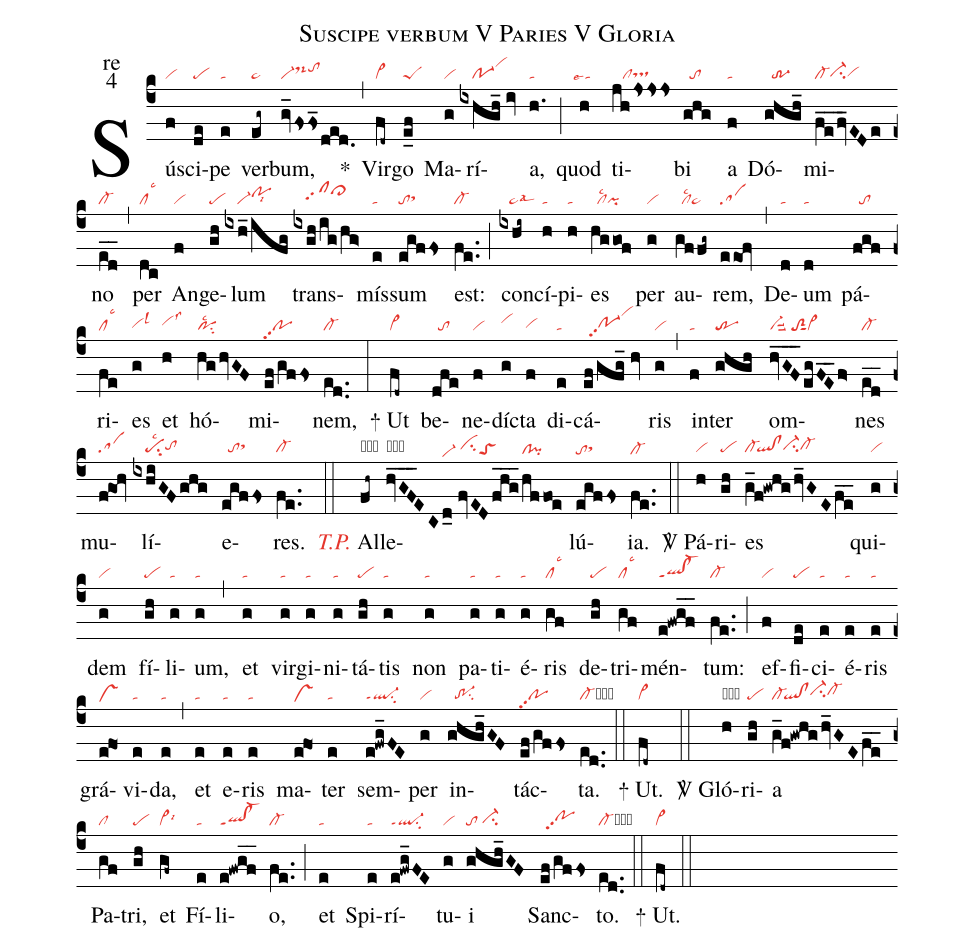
name:Suscipe verbum V Paries V Gloria;
office-part:re;
mode:4;
nabc-lines:1;
%%
(c4) Sú(f|vi)sci(de|pe)pe(e|ta) ver(eg~|ta>)bum,(gv_/fsfs_ded.|vi-ds-hitohi) <sp>*</sp>(,) Vir(fd~|vi>)go(e_f|peS) Ma(g|vi)rí(ixhgh_//iv|////po-1vihk)a,(h.|ta) (;) quod(h|``talse4) ti(jhjsjsjs|///cltshg)bi(ghg|//to) a(f|ta) Dó(ghgh_|//tr-3)mi(fe__/fv_EDe|cl-ci-hgvihg)no(ed__|cl-) (,) per(dc|cllsc3) An(f|vi)ge(gh|pe)lum(ixh_/ifg|////vi-pohilsi8) trans(ixgh/ig/hg>|////clhhpp2cl>hj)mís(e|ta)sum(egffs|tosthh) est:(fe..|cl-) (;) con(ixhi~|///ta>lsal3)cí(h|ta)pi(h|ta)es(hggof|//cllsc2pi) per(g|vi) au(gffg~|//cllsc2ta>)rem,(eeof|sa) (,) De(d|ta)um(d|ta) pá(fgf|//to)ri(fe|cllsc3)es(g|vihglsl3) et(h|vihhlss3) hó(hg/hvGF|posu2lsc2)mi(ef/gffs|popp2)nem,(ed..|cl-) (:)
<sp>+</sp> Ut(fd~|vi>) be(dfe|//to)ne(f|vi)díc(g|vihi)ta(f|vihg) di(e|ta)cá(ef/gfg_//hv|//po-1hgpp2vihl)ris(g|vi) (,) in(f|ta)ter(ghgh|tr) om(hvGF___/egFE__f>|vi-suu2/toS2sut1vi>)nes(ed__|cl-) mu(f!goh|sa)lí(ixhiGFghg|////pesu2lsc2tohg)e(egffs|//tosthh)res.(fe..|cl-) (::)

<c><i>T.P.</i></c> {A}l(fh~|obpe~he)le(hvGF___EC|vi-hesuu1sut1su2|d_0//fvEDfhg___|vi-hd/cihgtoShe|hffoe|clhe!pihe)lú(egffs|tohesthg){ia}.(fe..|cl-he) (::)

<sp>V/</sp> Pá(h|vi)ri(gh|pe)es(g_f!gwhg/hv_GEfe__|cl-`ql!clci-hgcl-hg) qui(g|vi)dem(g|vi) fí(gh|pe)li(g|ta)um,(g|ta) (,) et(g|ta) vir(g|ta)gi(g|ta)ni(g|ta)tá(gh|pe)tis(g|ta) non(g|ta) pa(g|ta)ti(g|ta)é(g|ta)ris(gf|cllsc3) de(gh|pe)tri(gf|cllsc3)mén(e!fwgf__|ql!cl-ppt1)tum:(fe..|cl-) (;) ef(f|vi)fi(de|pe)ci(e|ta)é(e|ta)ris(e|ta) grá(efO1|vshe)vi(e|ta)da,(e|ta) (,) et(e|ta) e(e|ta)ris(e|ta) ma(efO1|vshe)ter(e|ta) sem(e!fwg_FE|ql-ppt1su2)per(g|vi) in(ghgh_GF|//tr-1su2)tác(ef/gffs|popp2)ta.(ed..|cl-cb) (::)

<sp>+</sp> Ut.(fd~|vi>) (::)

<sp>V/</sp> Gló(h|obvi)ri(gh|pe)a(g_f!gwhg/hv_GEfe__|cl-`ql!clci-hhcl-hh) Pa(gf|cl)tri,(gh|pe) et(gf~|vi>lsi6) Fí(e|ta)li(e!fwgf__|ql!cl-ppt1)o,(fe..|cl-) (;) et(e|ta) Spi(e|ta)rí(e!fwg_FE|ql-ppt1su2)tu(g|vi)i(ghgh_GF|to/ci-hg) Sanc(ef/gffs|//pohhpp2)to.(ed..|cl-cb) (::)

<sp>+</sp> Ut.(fd~|vi>) (::)
